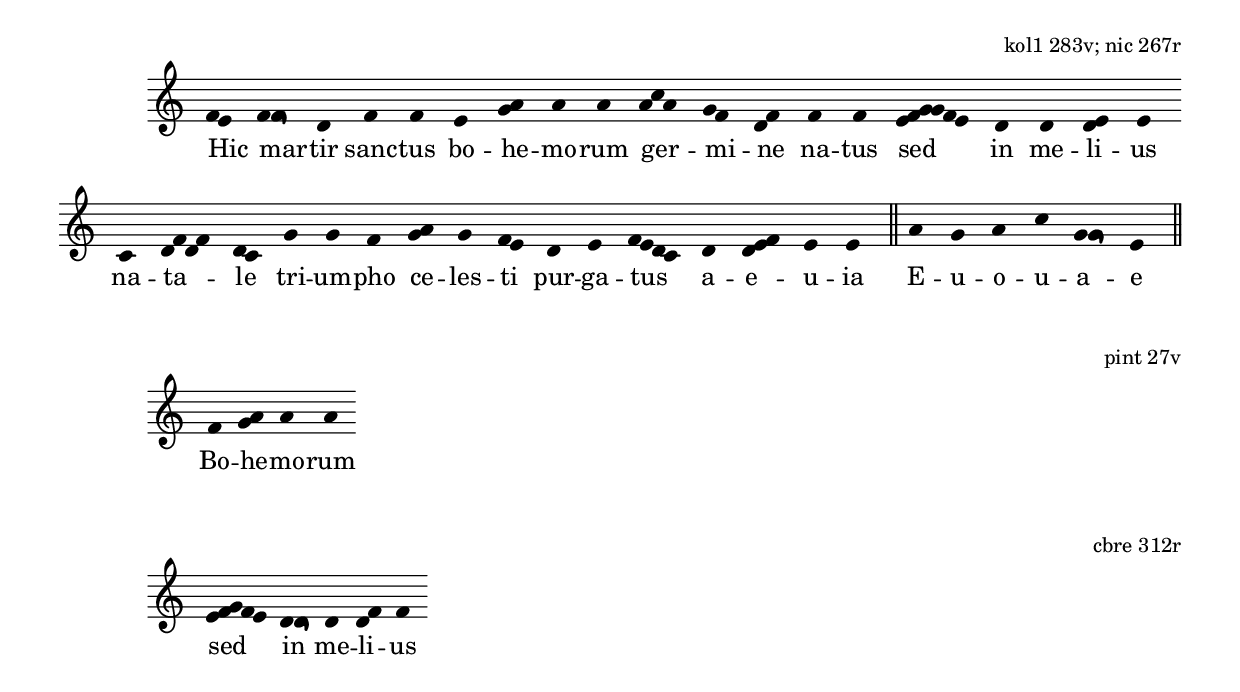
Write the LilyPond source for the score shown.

\version "2.19.32"

\include "../lib/synopsis.ily"

\score {
  \transpose c c' {
    \plainchant
    \melisma { f e } \bar "" \melisma { f \strophicus f } d \bar "" f f \bar ""
    e \melisma { g a } a a \bar "" \melisma { a c' a } \melisma { g f } \melisma { d f } \bar "" f f \bar ""
    \melisma { e f g g f e } \bar "" d \bar "" d \melisma { d e } e \bar "" c \melisma { d f d f } \melisma { d c } \bar ""
    g g f \bar "" \melisma { g a } g \melisma { f e } \bar "" d e \melisma { f e d c } \bar ""
    d \melisma { d e f } e e \bar "||"

    a g a c' \melisma { g \strophicus g } e \bar "||"
  }
  \addlyrics {
    Hic mar -- tir sanc -- tus
    bo -- he -- mo -- rum ger -- mi -- ne na -- tus
    sed in me -- li -- us na -- ta -- le
    tri -- um -- pho ce -- les -- ti pur -- ga -- tus
    a -- e -- u -- ia

    E -- u -- o -- u -- a -- e
  }
  \header {
    quid = "antiphona"
    fontes = "kol1 283v; nic 267r"
  }
}

\score {
  \transpose c c' {
    \plainchant
    f \melisma { g a } a a
  }
  \addlyrics {
    Bo -- he -- mo -- rum
  }
  \header {
    fontes = "pint 27v"
  }
}

\score {
  \transpose c c' {
    \plainchant
    \melisma { e f g f e } \melisma { d \strophicus d } d \melisma { d f } f
  }
  \addlyrics {
    sed in me -- li -- us
  }
  \header {
    fontes = "cbre 312r"
  }
}